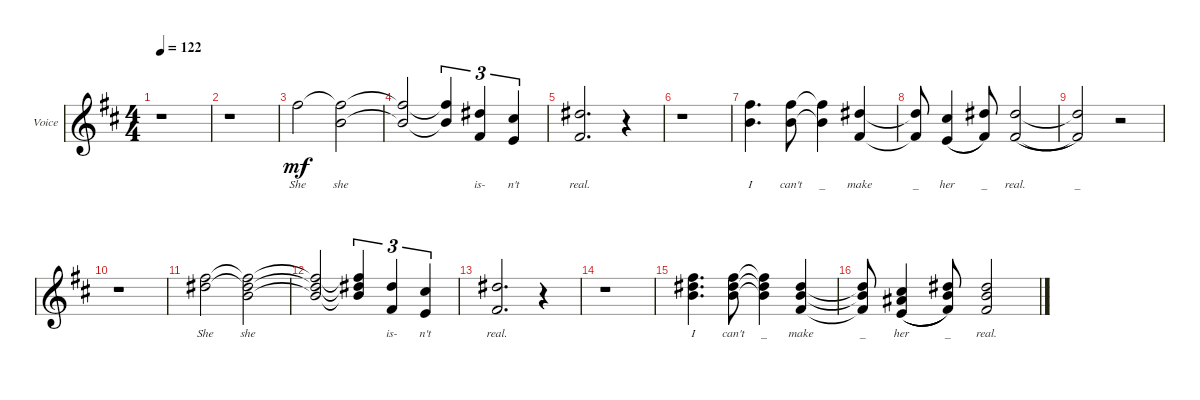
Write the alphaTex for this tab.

\defaultSystemsLayout 4
\bracketExtendMode groupsimilarinstruments
\firstSystemTrackNameOrientation horizontal
\otherSystemsTrackNameOrientation horizontal
\track ("Voice" "Voice") {instrument electricguitarclean}
\staff {score}
\tuning (Db4 Ab3 E3 B2 Gb2 B1)
\ts (4 4)
\tempo 122
\clef g2
\scale
0.333333
\ks d
r.1{dy mf} |
\scale
0.333333 r.1 |
\scale
0.333333 5.1.2{lyrics (0 "She") lyrics (1 "") lyrics (2 "") lyrics (3 "") lyrics (4 "")} (5.1{t} 3.2).2{lyrics (0 "she") lyrics (1 "") lyrics (2 "") lyrics (3 "") lyrics (4 "")} |
\scale
0.333333 (3.2{t} 5.1{t}).2{lyrics (0 "") lyrics (1 "") lyrics (2 "") lyrics (3 "") lyrics (4 "")} (5.1{t} 3.2{t}).4{tu (3 2) lyrics (0 "") lyrics (1 "") lyrics (2 "") lyrics (3 "") lyrics (4 "") beam invert} (7.2 7.4).4{tu (3 2) lyrics (0 "is-") lyrics (1 "") lyrics (2 "") lyrics (3 "") lyrics (4 "")} (0.1 0.3).4{tu (3 2) lyrics (0 "n't") lyrics (1 "") lyrics (2 "") lyrics (3 "") lyrics (4 "")} |
\scale
0.333333 (2.1 2.3).2{d lyrics (0 "real.") lyrics (1 "") lyrics (2 "") lyrics (3 "") lyrics (4 "")} r.4 |
\scale
0.333333 r.1 |
\scale
0.333333 (5.1 3.2).4{d lyrics (0 "I") lyrics (1 "") lyrics (2 "") lyrics (3 "") lyrics (4 "")} (3.2 5.1).8{lyrics (0 "can't") lyrics (1 "") lyrics (2 "") lyrics (3 "") lyrics (4 "")} (5.1{t} 3.2{t}).4{lyrics (0 "_") lyrics (1 "") lyrics (2 "") lyrics (3 "") lyrics (4 "")} (2.1 2.3).4{lyrics (0 "make") lyrics (1 "") lyrics (2 "") lyrics (3 "") lyrics (4 "")} |
\scale
0.333333 (2.1{t} 2.3{t}).8{lyrics (0 "_") lyrics (1 "") lyrics (2 "") lyrics (3 "") lyrics (4 "")} (0.3 0.1).4{lyrics (0 "her") lyrics (1 "") lyrics (2 "") lyrics (3 "") lyrics (4 "") legatoorigin} (2.1 2.3).8{lyrics (0 "_") lyrics (1 "") lyrics (2 "") lyrics (3 "") lyrics (4 "")} (2.3 2.1).2{lyrics (0 "real.") lyrics (1 "") lyrics (2 "") lyrics (3 "") lyrics (4 "") legatoorigin} |
\scale
0.333333 (2.3{t} 2.1{t}).2{lyrics (0 "_") lyrics (1 "") lyrics (2 "") lyrics (3 "") lyrics (4 "")} r.2 |
\scale
0.333333 r.1 |
\scale
0.333333 (2.1 10.2).2{lyrics (0 "She") lyrics (1 "") lyrics (2 "") lyrics (3 "") lyrics (4 "")} (7.3 10.2{t} 2.1{t}).2{lyrics (0 "she") lyrics (1 "") lyrics (2 "") lyrics (3 "") lyrics (4 "")} |
\scale
0.333333 (7.3{t} 10.2{t} 2.1{t}).2{lyrics (0 "") lyrics (1 "") lyrics (2 "") lyrics (3 "") lyrics (4 "")} (7.3{t} 10.2{t} 2.1{t}).4{tu (3 2) lyrics (0 "") lyrics (1 "") lyrics (2 "") lyrics (3 "") lyrics (4 "") beam invert} (7.2 7.4).4{tu (3 2) lyrics (0 "is-") lyrics (1 "") lyrics (2 "") lyrics (3 "") lyrics (4 "")} (0.1 0.3).4{tu (3 2) lyrics (0 "n't") lyrics (1 "") lyrics (2 "") lyrics (3 "") lyrics (4 "")} |
\scale
0.333333 (2.1 2.3).2{d lyrics (0 "real.") lyrics (1 "") lyrics (2 "") lyrics (3 "") lyrics (4 "")} r.4 |
\scale
0.333333 r.1 |
\scale
0.333333 (5.1 7.2 7.3).4{d lyrics (0 "I") lyrics (1 "") lyrics (2 "") lyrics (3 "") lyrics (4 "")} (5.1 7.2 7.3).8{lyrics (0 "can't") lyrics (1 "") lyrics (2 "") lyrics (3 "") lyrics (4 "")} (5.1{t} 7.2{t} 7.3{t}).4{lyrics (0 "_") lyrics (1 "") lyrics (2 "") lyrics (3 "") lyrics (4 "")} (7.2 7.3 7.4).4{lyrics (0 "make") lyrics (1 "") lyrics (2 "") lyrics (3 "") lyrics (4 "")} |
\scale
0.333333 (7.2{t} 7.3{t} 7.4{t}).8{lyrics (0 "_") lyrics (1 "") lyrics (2 "") lyrics (3 "") lyrics (4 "")} (0.1 6.3 5.4).4{lyrics (0 "her") lyrics (1 "") lyrics (2 "") lyrics (3 "") lyrics (4 "") legatoorigin} (7.4 7.3 7.2).8{lyrics (0 "_") lyrics (1 "") lyrics (2 "") lyrics (3 "") lyrics (4 "")} (7.2 7.3 7.4).2{lyrics (0 "real.") lyrics (1 "") lyrics (2 "") lyrics (3 "") lyrics (4 "")}
